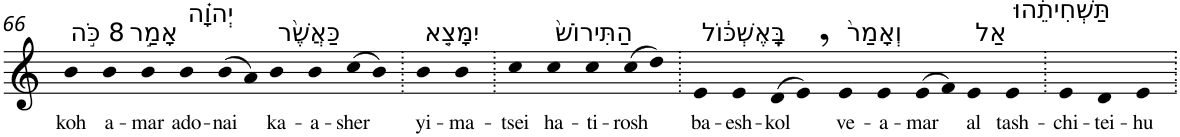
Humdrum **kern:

**kern	**text
*part1	*part1
*staff1	*staff1
*I"Piano	*
*I'Pno	*
!!LO:PB:g=z
*clefG2	*
*k[]	*
=66	=66
!LO:TX:a:t=8 כֹּ֣ה	!
!	!LO:LY:b
4b	koh
!LO:TX:a:t=אָמַ֣ר	!
!	!LO:LY:b
4b	a-
!	!LO:LY:b
4b	-mar
!LO:TX:a:t=יְהוָ֗ה	!
!	!LO:LY:b
4b	ado-
!	!LO:LY:b
(8b	-nai
8a)	.
!LO:TX:a:t=כַּאֲשֶׁ֨ר	!
!	!LO:LY:b
4b	ka-
!	!LO:LY:b
4b	-a-
!	!LO:LY:b
(8cc	-sher
8b)	.
=67.	=67.
!LO:TX:a:t=יִמָּצֵ֤א	!
!	!LO:LY:b
4b	yi-
!	!LO:LY:b
4b	-ma-
=68.	=68.
!	!LO:LY:b
4cc	-tsei
!LO:TX:a:t=הַתִּירוֹשׁ֙	!
!	!LO:LY:b
4cc	ha-
!	!LO:LY:b
4cc	-ti-
!	!LO:LY:b
(8cc	-rosh
8dd)	.
=69.	=69.
!LO:TX:a:t=בָּֽאֶשְׁכּ֔וֹל	!
!	!LO:LY:b
4e	ba-
!	!LO:LY:b
4e	-esh-
!	!LO:LY:b
(>8d	-kol
8e,)	.
!LO:TX:a:t=וְאָמַר֙	!
!	!LO:LY:b
4e	ve-
!	!LO:LY:b
4e	-a-
!	!LO:LY:b
(>8e	-mar
8f)	.
!LO:TX:a:t=אַל	!
!	!LO:LY:b
4e	al
!LO:TX:a:t=תַּשְׁחִיתֵ֔הוּ	!
!	!LO:LY:b
4e	tash-
=70.	=70.
!	!LO:LY:b
4e	-chi-
!	!LO:LY:b
4d	-tei-
!	!LO:LY:b
4e	-hu
=.	=.
*-	*-
